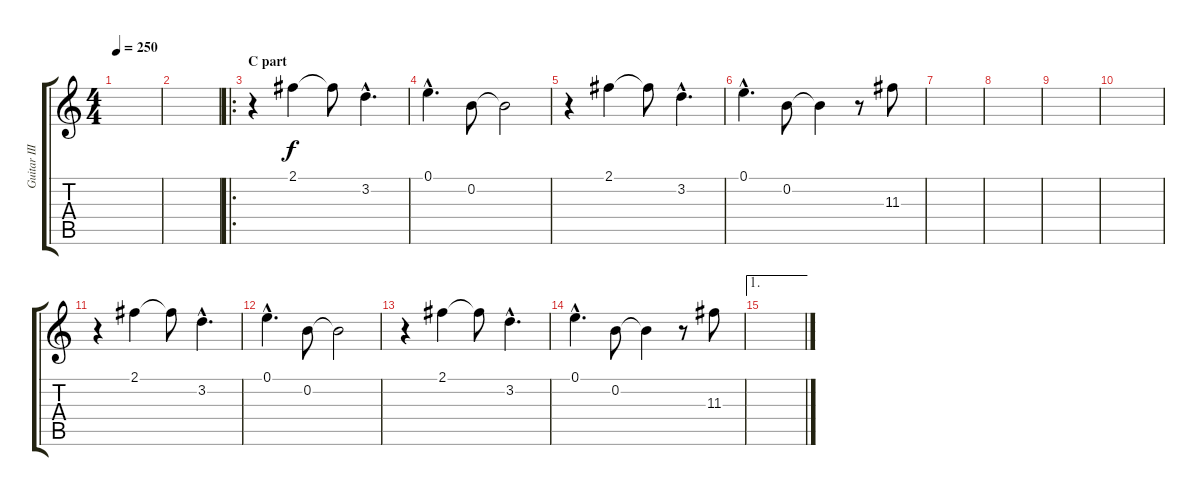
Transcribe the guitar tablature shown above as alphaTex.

\track ("Guitar III" "Guitar III") {instrument distortionguitar}
\staff {score tabs}
\tuning (E4 B3 G3 D3 A2 E2) {hide}
\ts (4 4)
\tempo 250
\clef g2
\ks c
|
|
\ro
\section ("" "C part")
r.4 2.1.4 2.1{t}.8 3.2{hac}.4{d} |
0.1{hac}.4{d} 0.2.8 0.2{t}.2 |
r.4 2.1.4 2.1{t}.8 3.2{hac}.4{d} |
0.1{hac}.4{d} 0.2.8 0.2{t}.4 r.8 11.3.8 |
|
|
|
|
r.4 2.1.4 2.1{t}.8 3.2{hac}.4{d} |
0.1{hac}.4{d} 0.2.8 0.2{t}.2 |
r.4 2.1.4 2.1{t}.8 3.2{hac}.4{d} |
0.1{hac}.4{d} 0.2.8 0.2{t}.4 r.8 11.3.8 |
\ae 1
